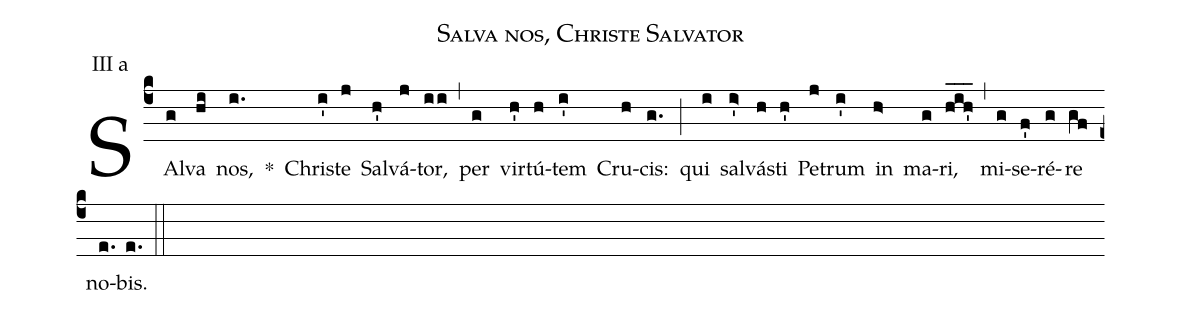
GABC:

name: Salva nos, Christe Salvator;
office-part: laudes, 2. antiphona;
mode: 3;
annotation: III a;
%%
(c4)
SA(g)lva(hi) nos,(i.) *()
Chri(i')ste(j) Sal(h')vá(j)tor,(ii) (,)
per(g) vir(h')tú(h)tem(i') Cru(h)cis:(g.) (;)
qui(i) sal(i>')vá(h)sti(h') Pe(j)trum(i') in(h>) ma(g)ri,(h_i_h_') (,)
mi(g)se(f')ré(g)re(gf) no(e.)bis.(e.) (::)
